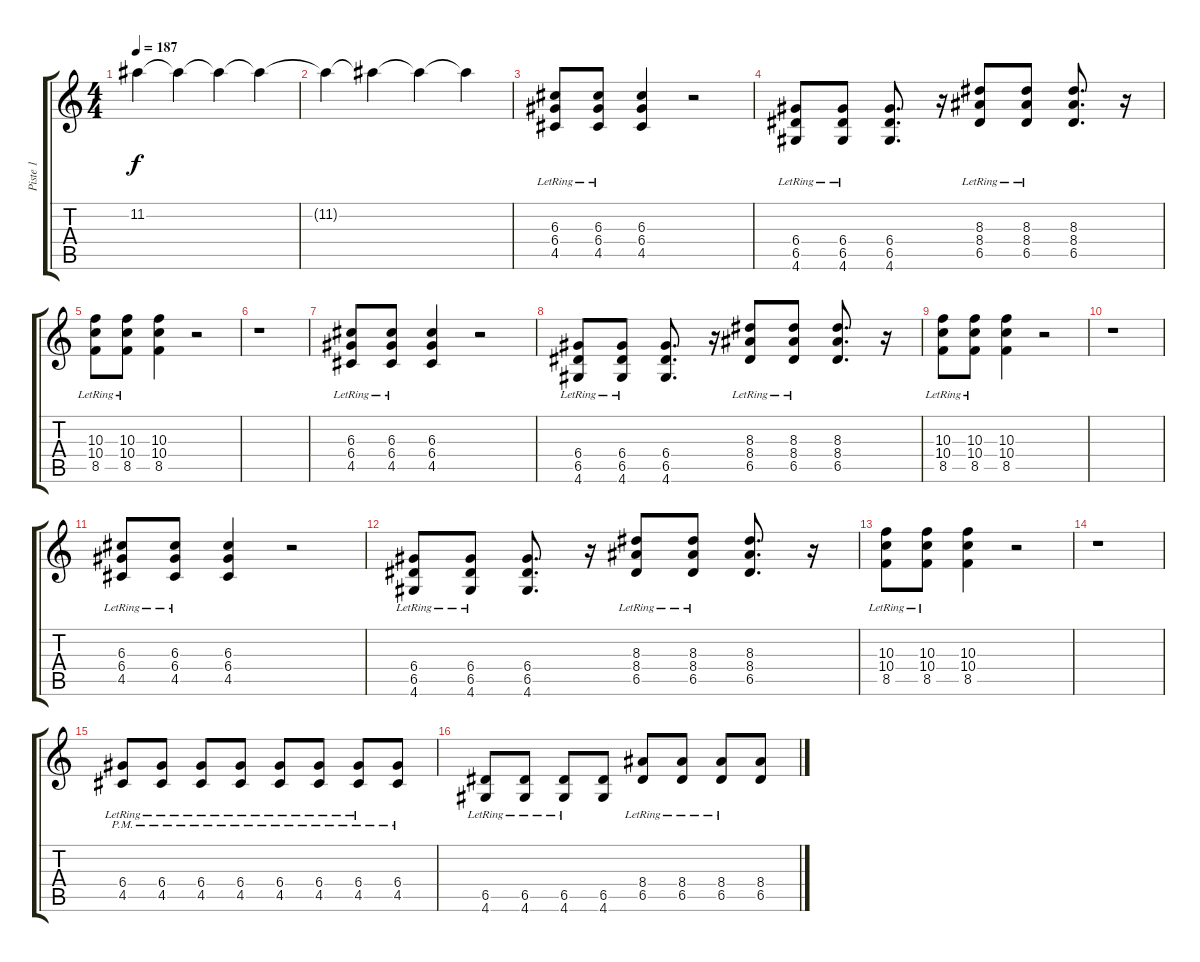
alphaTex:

\track ("Piste 1" "Piste 1") {instrument overdrivenguitar}
\staff {score tabs}
\tuning (E4 B3 G3 D3 A2 E2) {hide}
\ts (4 4)
\tempo 187
\clef g2
\ks c
11.2{t}.4{dy f} 11.2{t}.4 11.2{t}.4 11.2{t}.4 |
11.2{t}.4 11.2{t}.4 11.2{t}.4 11.2{t}.4 |
(6.3{lr} 6.4{lr} 4.5{lr}).8 (6.3{lr} 6.4{lr} 4.5{lr}).8 (6.3 6.4 4.5).4 r.2 |
(6.4{lr} 6.5{lr} 4.6{lr}).8 (6.4{lr} 6.5{lr} 4.6{lr}).8 (6.4 6.5 4.6).8{d} r.16 (8.3{lr} 8.4{lr} 6.5{lr}).8 (8.3{lr} 8.4{lr} 6.5{lr}).8 (8.3 8.4 6.5).8{d} r.16 |
(10.3{lr} 10.4{lr} 8.5{lr}).8 (10.3{lr} 10.4{lr} 8.5{lr}).8 (10.3 10.4 8.5).4 r.2 |
r.1 |
(6.3{lr} 6.4{lr} 4.5{lr}).8 (6.3{lr} 6.4{lr} 4.5{lr}).8 (6.3 6.4 4.5).4 r.2 |
(6.4{lr} 6.5{lr} 4.6{lr}).8 (6.4{lr} 6.5{lr} 4.6{lr}).8 (6.4 6.5 4.6).8{d} r.16 (8.3{lr} 8.4{lr} 6.5{lr}).8 (8.3{lr} 8.4{lr} 6.5{lr}).8 (8.3 8.4 6.5).8{d} r.16 |
(10.3{lr} 10.4{lr} 8.5{lr}).8 (10.3{lr} 10.4{lr} 8.5{lr}).8 (10.3 10.4 8.5).4 r.2 |
r.1 |
(6.3{lr} 6.4{lr} 4.5{lr}).8 (6.3{lr} 6.4{lr} 4.5{lr}).8 (6.3 6.4 4.5).4 r.2 |
(6.4{lr} 6.5{lr} 4.6{lr}).8 (6.4{lr} 6.5{lr} 4.6{lr}).8 (6.4 6.5 4.6).8{d} r.16 (8.3{lr} 8.4{lr} 6.5{lr}).8 (8.3{lr} 8.4{lr} 6.5{lr}).8 (8.3 8.4 6.5).8{d} r.16 |
(10.3{lr} 10.4{lr} 8.5{lr}).8 (10.3{lr} 10.4{lr} 8.5{lr}).8 (10.3 10.4 8.5).4 r.2 |
r.1 |
(6.4{pm lr} 4.5{pm lr}).8 (6.4{pm lr} 4.5{pm lr}).8 (6.4{pm lr} 4.5{pm lr}).8 (6.4{pm lr} 4.5{pm lr}).8 (6.4{pm lr} 4.5{pm lr}).8 (6.4{pm lr} 4.5{pm lr}).8 (6.4{pm lr} 4.5{pm lr}).8 (6.4{pm} 4.5{pm}).8 |
(6.5{lr} 4.6{lr}).8 (6.5{lr} 4.6{lr}).8 (6.5{lr} 4.6{lr}).8 (6.5 4.6).8 (8.4{lr} 6.5{lr}).8 (8.4{lr} 6.5{lr}).8 (8.4{lr} 6.5{lr}).8 (8.4 6.5).8
